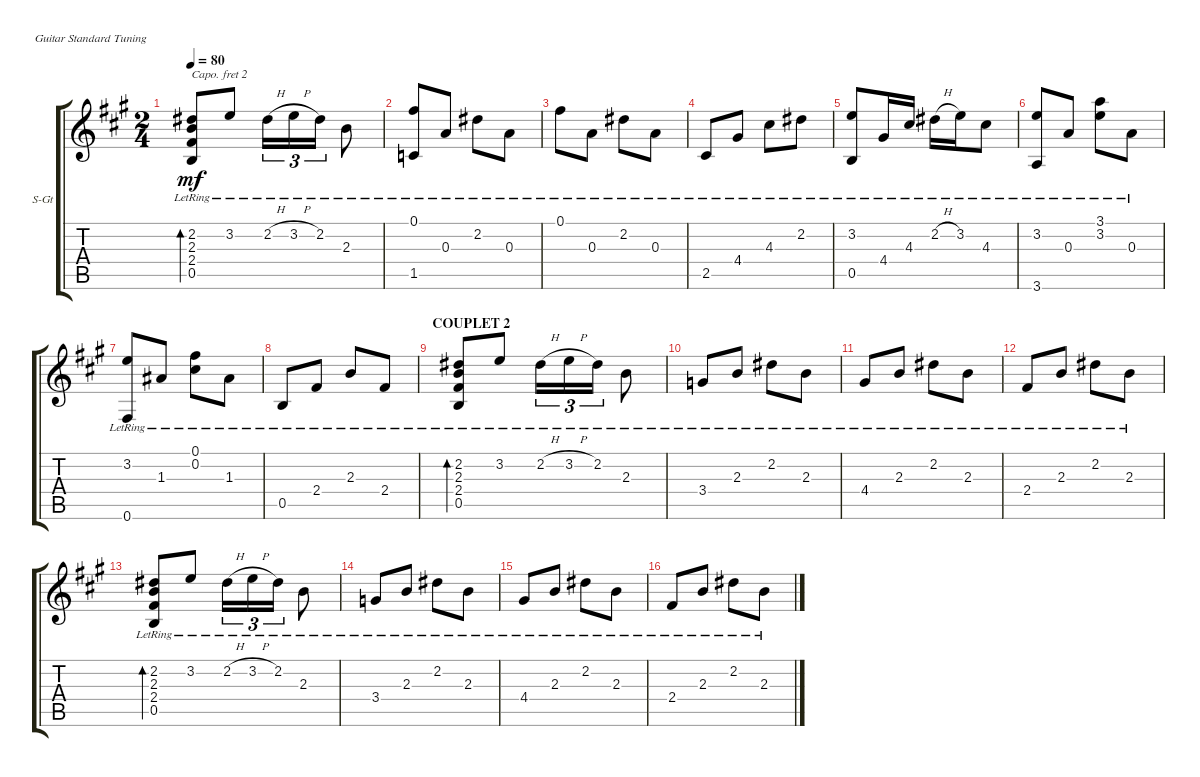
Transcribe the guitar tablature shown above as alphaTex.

\defaultSystemsLayout 4
\bracketExtendMode groupsimilarinstruments
\firstSystemTrackNameOrientation horizontal
\otherSystemsTrackNameOrientation horizontal
\track ("Steel Guitar" "S-Gt") {instrument acousticguitarsteel}
\staff {score tabs}
\capo 2
\tuning (E4 B3 G3 D3 A2 E2)
\ts (2 4)
\tempo 80
\clef g2
\ks a
(0.5{lr} 2.4{lr} 2.3{lr} 2.2{lr}).8{bd 30 dy mf} 3.2{lr}.8 2.2{h lr}.16{tu (3 2)} 3.2{h lr}.16{tu (3 2)} 2.2{lr}.16{tu (3 2)} 2.3{lr}.8 |
(1.5{lr} 0.1{lr}).8 0.3{lr}.8 2.2{lr}.8 0.3{lr}.8 |
0.1{lr}.8 0.3{lr}.8 2.2{lr}.8 0.3{lr}.8 |
2.5{lr}.8 4.4{lr}.8 4.3{lr}.8 2.2{lr}.8 |
(0.5{lr} 3.2{lr}).8 4.4{lr}.16 4.3{lr}.16 2.2{h lr}.16 3.2{lr}.16 4.3{lr}.8 |
(3.2{lr} 3.6{lr}).8 0.3{lr}.8 (3.2{lr} 3.1{lr}).8 0.3{lr}.8 |
(0.6{lr} 3.2{lr}).8 1.3{lr}.8 (0.2{lr} 0.1{lr}).8 1.3{lr}.8 |
0.5{lr}.8 2.4{lr}.8 2.3{lr}.8 2.4{lr}.8 |
\section ("" "COUPLET 2")
(0.5{lr} 2.4{lr} 2.3{lr} 2.2{lr}).8{bd 30} 3.2{lr}.8 2.2{h lr}.16{tu (3 2)} 3.2{h lr}.16{tu (3 2)} 2.2{lr}.16{tu (3 2)} 2.3{lr}.8 |
3.4{lr}.8 2.3{lr}.8 2.2{lr}.8 2.3{lr}.8 |
4.4{lr}.8 2.3{lr}.8 2.2{lr}.8 2.3{lr}.8 |
2.4{lr}.8 2.3{lr}.8 2.2{lr}.8 2.3{lr}.8 |
(0.5{lr} 2.4{lr} 2.3{lr} 2.2{lr}).8{bd 30} 3.2{lr}.8 2.2{h lr}.16{tu (3 2)} 3.2{h lr}.16{tu (3 2)} 2.2{lr}.16{tu (3 2)} 2.3{lr}.8 |
3.4{lr}.8 2.3{lr}.8 2.2{lr}.8 2.3{lr}.8 |
4.4{lr}.8 2.3{lr}.8 2.2{lr}.8 2.3{lr}.8 |
2.4{lr}.8 2.3{lr}.8 2.2{lr}.8 2.3{lr}.8
